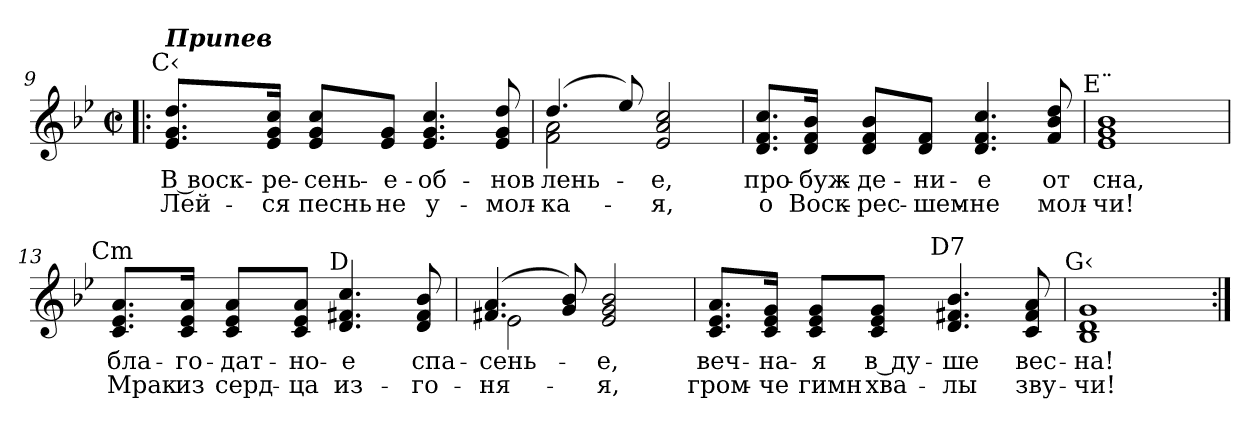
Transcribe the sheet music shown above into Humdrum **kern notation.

**kern	**text	**text
*part1	*part1	*part1
*staff1	*staff1	*staff1
!!LO:LB:g=z
*clefG2	*	*
*k[b-e-]	*	*
*g:	*	*
*M2/2	*	*
*met(c|)	*	*
=9!|:	=9!|:	=9!|:
!LO:TX:a:cj:t=C‹	!	!
!LO:TX:a:Bi:t=Припев	!	!
!	!LO:LY:b:color=#000000	!LO:LY:b:color=#000000
8.e-i/ 8.gi 8.ddiL	В воск-	Лей-
!	!LO:LY:b:color=#000000	!LO:LY:b:color=#000000
16e-i/ 16gi 16cciJk	-ре-	-ся
!	!LO:LY:b:color=#000000	!LO:LY:b:color=#000000
8e-i/ 8gi 8cciL	-сень-	песнь
!	!LO:LY:b:color=#000000	!LO:LY:b:color=#000000
8e-i/ 8giJ	-е-	не
!	!LO:LY:b:color=#000000	!LO:LY:b:color=#000000
4.e-i/ 4.gi 4.cci	-об-	у-
!	!LO:LY:b:color=#000000	!LO:LY:b:color=#000000
8e-i/ 8gi 8ddi	-нов	-мол-
=10	=10	=10
!LO:TX:a:cj:t=F	!	!
!	!LO:LY:b:color=#000000	!LO:LY:b:color=#000000
*^	*	*
(4.ddi/	2fi\ 2ai	лень-	-ка-
8ee-i/)	.	.	.
!	!	!LO:LY:b:color=#000000	!LO:LY:b:color=#000000
2e-i/ 2ai 2cci	2ryy	-е,	-я,
*v	*v	*	*
=11	=11	=11
*^	*	*
!LO:TX:a:cj:t=B¨	!	!	!
!	!	!LO:LY:b:color=#000000	!LO:LY:b:color=#000000
*v	*v	*	*
8.di/ 8.fi 8.cciL	про-	о
!	!LO:LY:b:color=#000000	!LO:LY:b:color=#000000
16di/ 16fi 16b-iJk	-буж-	Воск-
!	!LO:LY:b:color=#000000	!LO:LY:b:color=#000000
8di/ 8fi 8b-iL	-де-	-рес-
!	!LO:LY:b:color=#000000	!LO:LY:b:color=#000000
8di/ 8fiJ	-ни-	-шем-
!	!LO:LY:b:color=#000000	!LO:LY:b:color=#000000
4.di/ 4.fi 4.cci	-е	-не
!	!LO:LY:b:color=#000000	!LO:LY:b:color=#000000
8fi/ 8b-i 8ddi	от	мол-
=12	=12	=12
!LO:TX:a:cj:t=E¨	!	!
!	!LO:LY:b:color=#000000	!LO:LY:b:color=#000000
1e-i 1gi 1b-i	сна,	-чи!
!!LO:LB:g=z
=13	=13	=13
!LO:TX:a:cj:t=Cm	!	!
!	!LO:LY:b:color=#000000	!LO:LY:b:color=#000000
8.ci/ 8.e-i 8.aiL	бла-	Мрак
!	!LO:LY:b:color=#000000	!LO:LY:b:color=#000000
16ci/ 16e-i 16aiJk	-го-	из
!	!LO:LY:b:color=#000000	!LO:LY:b:color=#000000
8ci/ 8e-i 8aiL	-дат-	серд-
!	!LO:LY:b:color=#000000	!LO:LY:b:color=#000000
8ci/ 8e-i 8aiJ	-но-	-ца
!LO:TX:a:cj:t=D	!	!
!	!LO:LY:b:color=#000000	!LO:LY:b:color=#000000
4.di/ 4.f#Xi 4.cci	-е	из-
!	!LO:LY:b:color=#000000	!LO:LY:b:color=#000000
8di/ 8f#i 8b-i	спа-	-го-
=14	=14	=14
!LO:TX:a:cj:t=E¨	!	!
!	!LO:LY:b:color=#000000	!LO:LY:b:color=#000000
*^	*	*
(4.f#Xi/ 4.ai	2e-i\	-сень-	-ня-
8gi/ 8b-i)	.	.	.
!	!	!LO:LY:b:color=#000000	!LO:LY:b:color=#000000
2e-i/ 2gi 2b-i	2ryy	-е,	-я,
*v	*v	*	*
=15	=15	=15
*^	*	*
!LO:TX:a:cj:t=C‹	!	!	!
!	!	!LO:LY:b:color=#000000	!LO:LY:b:color=#000000
*v	*v	*	*
8.ci/ 8.e-i 8.aiL	веч-	гром-
!	!LO:LY:b:color=#000000	!LO:LY:b:color=#000000
16ci/ 16e-i 16giJk	-на-	-че
!	!LO:LY:b:color=#000000	!LO:LY:b:color=#000000
8ci/ 8e-i 8giL	-я	гимн
!	!LO:LY:b:color=#000000	!LO:LY:b:color=#000000
8ci/ 8e-i 8giJ	в ду-	хва-
!LO:TX:a:cj:t=D7	!	!
!	!LO:LY:b:color=#000000	!LO:LY:b:color=#000000
4.di/ 4.f#Xi 4.b-i	-ше	-лы
!	!LO:LY:b:color=#000000	!LO:LY:b:color=#000000
8ci/ 8f#i 8ai	вес-	зву-
=16	=16	=16
!LO:TX:a:cj:t=G‹	!	!
!	!LO:LY:b:color=#000000	!LO:LY:b:color=#000000
1B-i 1di 1gi	-на!	-чи!
=:|!	=:|!	=:|!
*-	*-	*-
